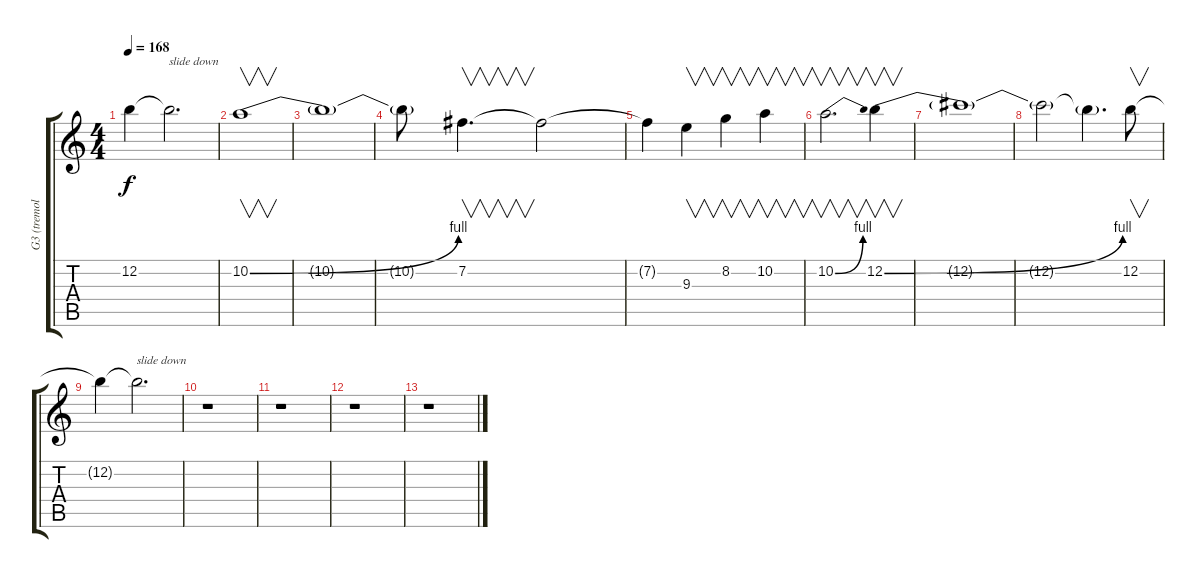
\track ("G3 (tremolo & disto)" "G3 (tremol") {instrument distortionguitar}
\staff {score tabs}
\tuning (E4 B3 G3 D3 A2 E2) {hide}
\ts (4 4)
\tempo 168
\clef g2
\ks c
12.2{t}.4{dy f} 12.2{t}.2{d txt "slide down"} |
10.2{be (bend 0 0 60 4)}.1{v} |
10.2{t}.1 |
10.2{t}.8 7.2.4{v d} 7.2{t}.2 |
7.2{t}.4 9.3.4{v} 8.2.4{v} 10.2.4{v} |
10.2{be (bend 0 0 60 4)}.2{v d} 12.2{be (bend 0 0 60 4)}.4{v} |
12.2{t}.1 |
12.2{t}.2 12.2{t}.4{d} 12.2.8{v} |
12.2{t}.4 12.2{t}.2{d txt "slide down"} |
r.1 |
r.1 |
r.1 |
r.1
